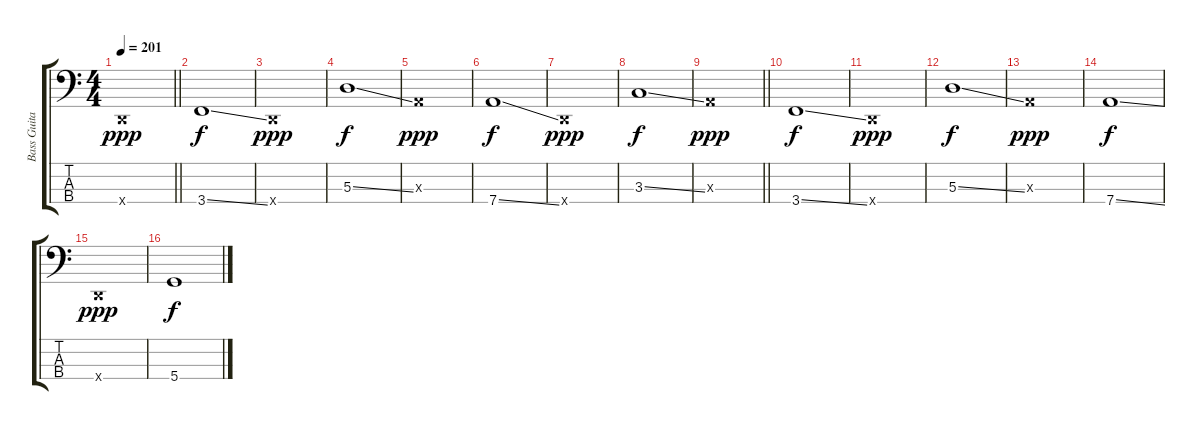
\track ("Bass Guitar" "Bass Guita") {instrument electricbassfinger}
\staff {score tabs}
\tuning (G2 D2 A1 D1) {hide}
\ts (4 4)
\tempo 201
\clef f4
\barLineRight lightlight
\ks c
0.4{x}.1{dy ppp} |
3.4{ss}.1{dy f} |
0.4{x}.1{dy ppp} |
5.3{ss}.1{dy f} |
0.3{x}.1{dy ppp} |
7.4{ss}.1{dy f} |
0.4{x}.1{dy ppp} |
3.3{ss}.1{dy f} |
\barLineRight lightlight
0.3{x}.1{dy ppp} |
3.4{ss}.1{dy f} |
0.4{x}.1{dy ppp} |
5.3{ss}.1{dy f} |
0.3{x}.1{dy ppp} |
7.4{ss}.1{dy f} |
0.4{x}.1{dy ppp} |
5.4{ss}.1{dy f}
